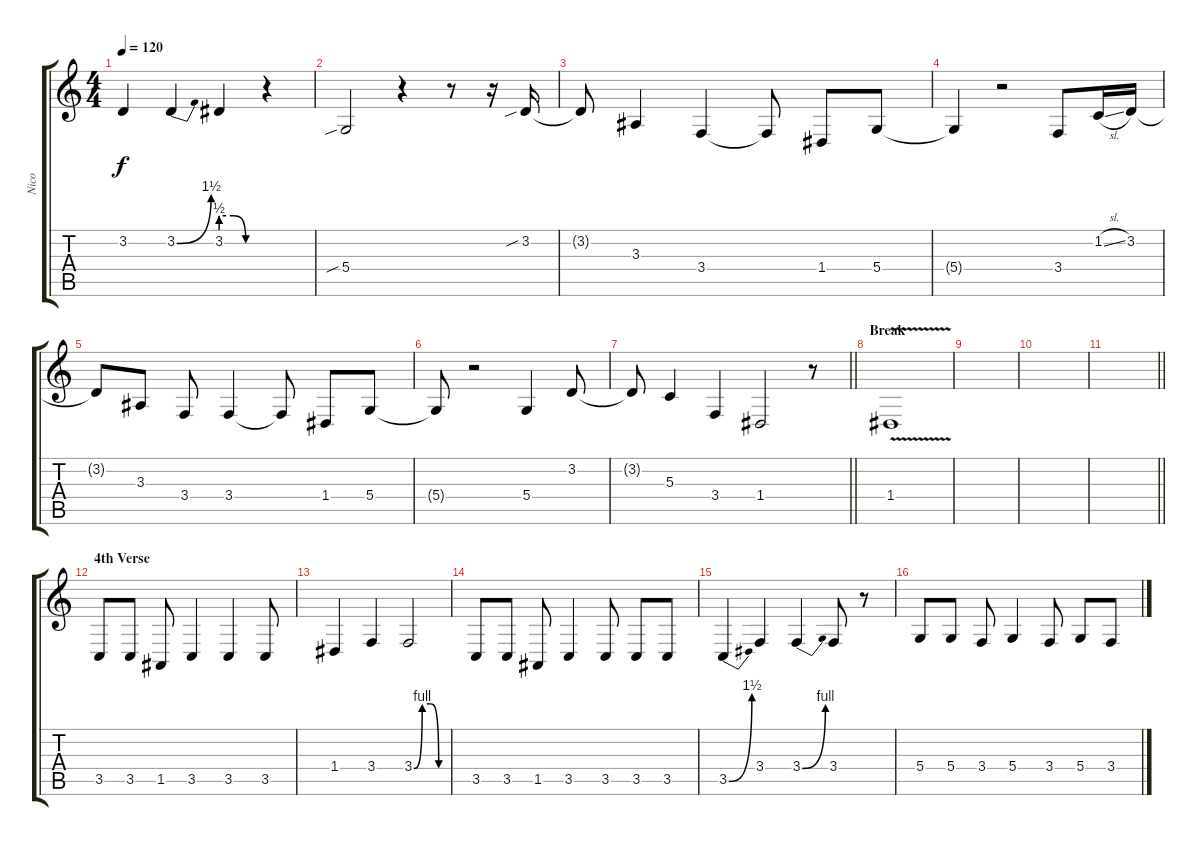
\track ("Nico" "Nico") {instrument altosax}
\staff {score tabs}
\tuning (E4 B3 G3 D3 A2 E2) {hide}
\ts (4 4)
\tempo 120
\clef g2
\ks c
3.2.4{dy f} 3.2{be (bend 0 0 60 6)}.4 3.2{be (custom 0 2 20 2 40 0 60 0)}.4 r.4 |
5.4{sib}.2 r.4 r.8 r.16 3.2{sib}.16 |
3.2{t}.8 3.3.4 3.4.4 3.4{t}.8 1.4.8 5.4.8 |
5.4{t}.4 r.2 3.4.8 1.2{sl}.16 3.2.16 |
3.2{t}.8 3.3.8 3.4.8 3.4.4 3.4{t}.8 1.4.8 5.4.8 |
5.4{t}.8 r.2 5.4.4 3.2.8 |
\barLineRight lightlight
3.2{t}.8 5.3.4 3.4.4 1.4.2 r.8 |
\section ("" "Break")
1.4{v}.1 |
|
|
\barLineRight lightlight
|
\section ("" "4th Verse")
3.5.8 3.5.8 1.5.8 3.5.4 3.5.4 3.5.8 |
1.4.4 3.4.4 3.4{be (custom 0 0 15 4 30 4 45 0 60 0)}.2 |
3.5.8 3.5.8 1.5.8 3.5.4 3.5.8 3.5.8 3.5.8 |
3.5{be (bend 0 0 60 6)}.4 3.4.4 3.4{be (bend 0 0 60 4)}.4 3.4.8 r.8 |
5.4.8 5.4.8 3.4.8 5.4.4 3.4.8 5.4.8 3.4.8
